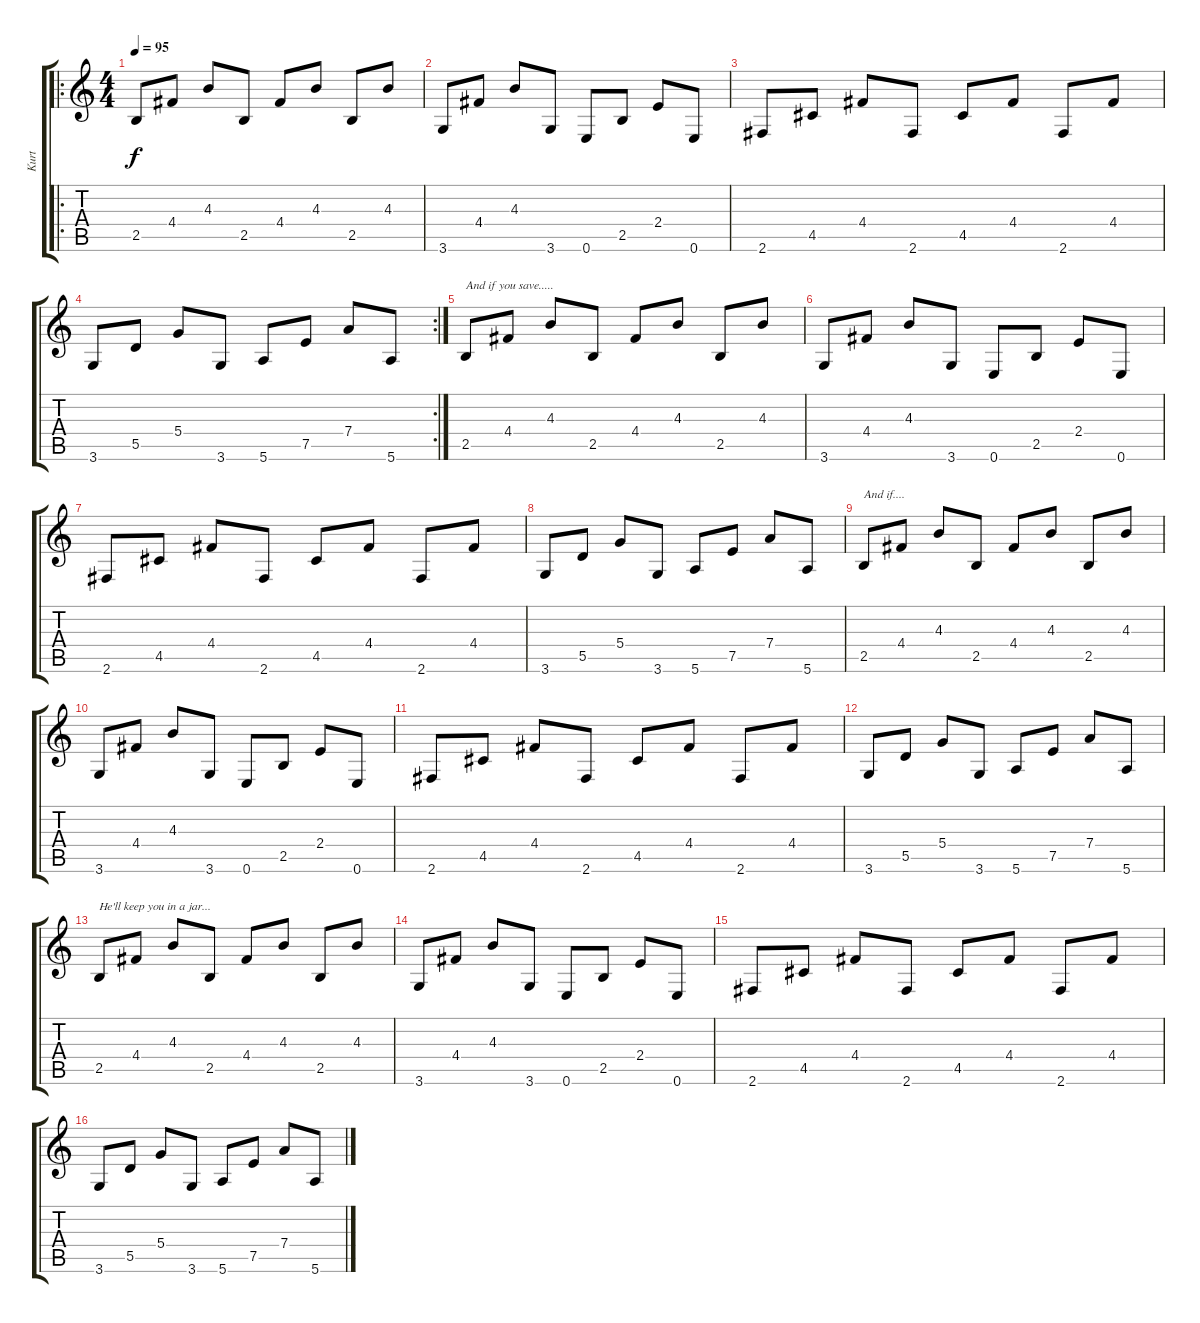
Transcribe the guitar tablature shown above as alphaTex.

\track ("Kurt" "Kurt") {instrument electricguitarclean}
\staff {score tabs}
\tuning (E4 B3 G3 D3 A2 E2) {hide}
\ro
\ts (4 4)
\tempo 95
\clef g2
\ks c
2.5.8{dy f instrument electricguitarclean} 4.4.8 4.3.8 2.5.8 4.4.8 4.3.8 2.5.8 4.3.8 |
3.6.8 4.4.8 4.3.8 3.6.8 0.6.8 2.5.8 2.4.8 0.6.8 |
2.6.8 4.5.8 4.4.8 2.6.8 4.5.8 4.4.8 2.6.8 4.4.8 |
\rc 2
3.6.8 5.5.8 5.4.8 3.6.8 5.6.8 7.5.8 7.4.8 5.6.8 |
2.5.8{txt "And if you save....."} 4.4.8 4.3.8 2.5.8 4.4.8 4.3.8 2.5.8 4.3.8 |
3.6.8 4.4.8 4.3.8 3.6.8 0.6.8 2.5.8 2.4.8 0.6.8 |
2.6.8 4.5.8 4.4.8 2.6.8 4.5.8 4.4.8 2.6.8 4.4.8 |
3.6.8 5.5.8 5.4.8 3.6.8 5.6.8 7.5.8 7.4.8 5.6.8 |
2.5.8{txt "And if...."} 4.4.8 4.3.8 2.5.8 4.4.8 4.3.8 2.5.8 4.3.8 |
3.6.8 4.4.8 4.3.8 3.6.8 0.6.8 2.5.8 2.4.8 0.6.8 |
2.6.8 4.5.8 4.4.8 2.6.8 4.5.8 4.4.8 2.6.8 4.4.8 |
3.6.8 5.5.8 5.4.8 3.6.8 5.6.8 7.5.8 7.4.8 5.6.8 |
2.5.8{txt "He'll keep you in a jar..."} 4.4.8 4.3.8 2.5.8 4.4.8 4.3.8 2.5.8 4.3.8 |
3.6.8 4.4.8 4.3.8 3.6.8 0.6.8 2.5.8 2.4.8 0.6.8 |
2.6.8 4.5.8 4.4.8 2.6.8 4.5.8 4.4.8 2.6.8 4.4.8 |
3.6.8 5.5.8 5.4.8 3.6.8 5.6.8 7.5.8 7.4.8 5.6.8
